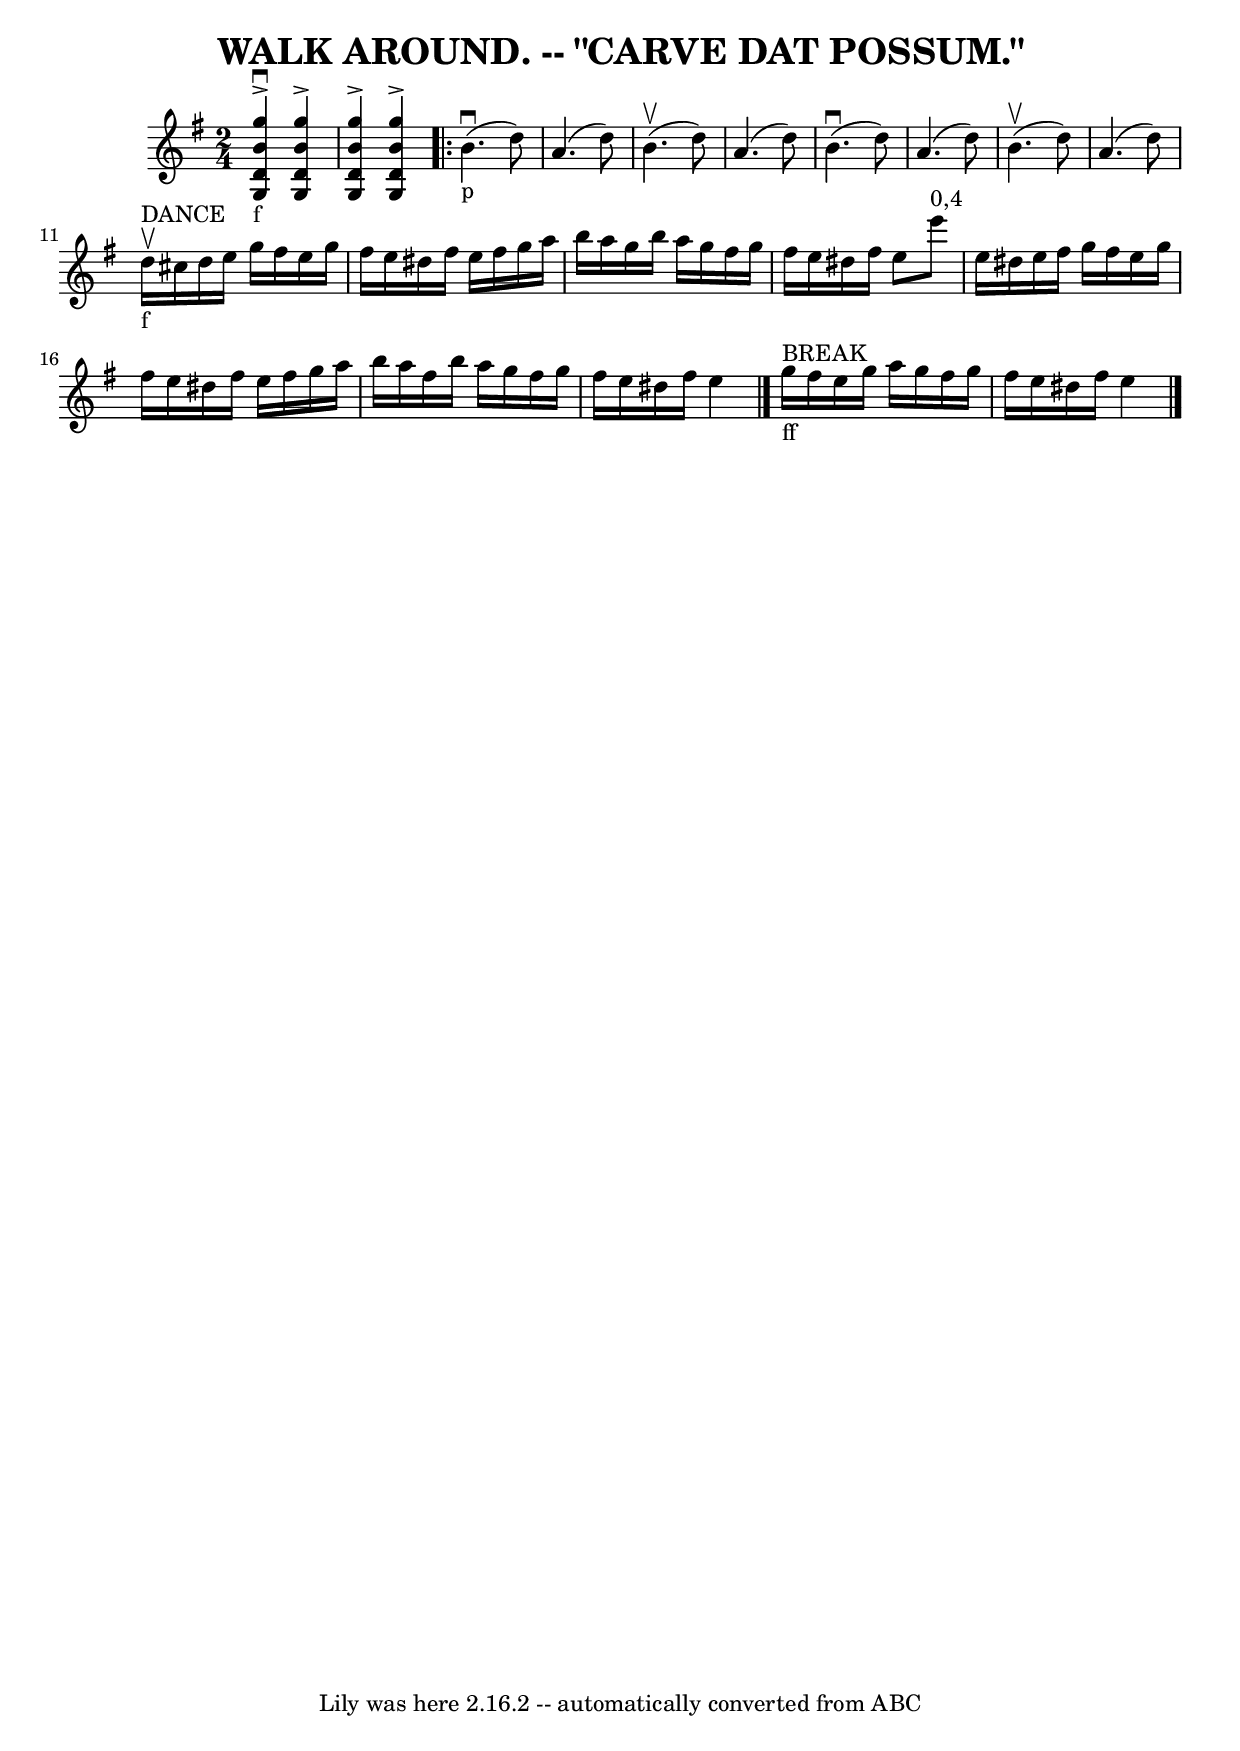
\version "2.16.2"
\include "Mammoth.ily"
\header {
  %% book = "Coles pg 26.1"
 crossRefNumber = "1"
 footnotes = "\\\\I = start crescendo hairpin, L = end crescendo hairpin"
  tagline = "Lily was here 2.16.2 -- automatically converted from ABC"
  title = "WALK AROUND. -- \"CARVE DAT POSSUM.\""

}
voicedefault =  {


  \time 2/4 
  \key g \major
  << g''4_"f"^\accent^\downbow b'4 d'4 g4      >>   << g''4^\accent b'4 d'4 g4   >>    |
  << g''4^\accent b'4 d'4 g4   >>   << g''4^\accent b'4 d'4 g4   >>   

  \repeat volta 2 { b'4._"p"(^\downbow d''8)    |
 a'4. ( d''8)  |
 b'4.^\upbow(d''8)   |
 a'4. (d''8)    |
 b'4.^\downbow(d''8)   |
 a'4. (d''8)    |
 b'4.^\upbow(d''8)   |
 a'4. (d''8)   |
    
 d''16_"f"^"DANCE"^\upbow cs''16 d''16 e''16 g''16 fs''16 e''16 g''16     |
 fs''16 e''16 ds''16 fs''16 e''16 fs''16 g''16 a''16     |
 b''16 a''16 g''16 b''16 a''16 g''16 fs''16 g''16     |
 fs''16 e''16 ds''16 fs''16 e''8 e'''8^"0,4"    |
 e''16 ds''16 e''16 fs''16 g''16 fs''16 e''16 g''16     |
 fs''16 e''16 ds''16 fs''16 e''16 fs''16 g''16 a''16     |
 b''16 a''16 fs''16 b''16 a''16 g''16 fs''16 g''16      |
 fs''16 e''16 ds''16 fs''16 e''4    \bar "|."         
 g''16_"ff"^"BREAK" fs''16 e''16 g''16 a''16 g''16 fs''16 g''16     |
 fs''16 e''16 ds''16 fs''16 e''4    \bar "|." 
    
  }

}

\score{
  <<

    \context Staff="default"
    {
      \voicedefault 
      
    }

  >>
  \layout {
    
  }
  \midi {
  }

}
